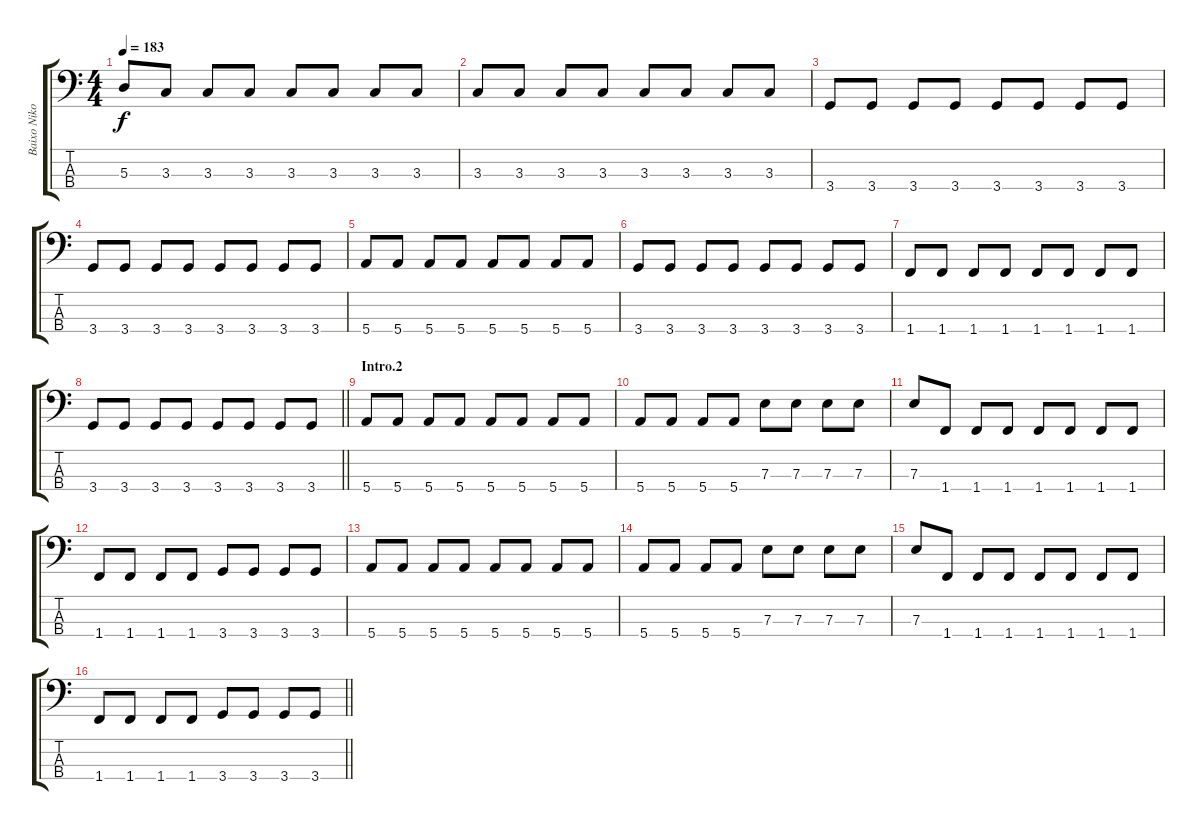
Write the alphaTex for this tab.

\track ("Baixo Nikola" "Baixo Niko") {instrument acousticguitarnylon}
\staff {score tabs}
\tuning (G2 D2 A1 E1) {hide}
\ts (4 4)
\tempo 183
\clef f4
\ks c
5.3.8{dy f} 3.3.8 3.3.8 3.3.8 3.3.8 3.3.8 3.3.8 3.3.8 |
3.3.8 3.3.8 3.3.8 3.3.8 3.3.8 3.3.8 3.3.8 3.3.8 |
3.4.8 3.4.8 3.4.8 3.4.8 3.4.8 3.4.8 3.4.8 3.4.8 |
3.4.8 3.4.8 3.4.8 3.4.8 3.4.8 3.4.8 3.4.8 3.4.8 |
5.4.8 5.4.8 5.4.8 5.4.8 5.4.8 5.4.8 5.4.8 5.4.8 |
3.4.8 3.4.8 3.4.8 3.4.8 3.4.8 3.4.8 3.4.8 3.4.8 |
1.4.8 1.4.8 1.4.8 1.4.8 1.4.8 1.4.8 1.4.8 1.4.8 |
\barLineRight lightlight
3.4.8 3.4.8 3.4.8 3.4.8 3.4.8 3.4.8 3.4.8 3.4.8 |
\section ("" "Intro.2")
5.4.8 5.4.8 5.4.8 5.4.8 5.4.8 5.4.8 5.4.8 5.4.8 |
5.4.8 5.4.8 5.4.8 5.4.8 7.3.8 7.3.8 7.3.8 7.3.8 |
7.3.8 1.4.8 1.4.8 1.4.8 1.4.8 1.4.8 1.4.8 1.4.8 |
1.4.8 1.4.8 1.4.8 1.4.8 3.4.8 3.4.8 3.4.8 3.4.8 |
5.4.8 5.4.8 5.4.8 5.4.8 5.4.8 5.4.8 5.4.8 5.4.8 |
5.4.8 5.4.8 5.4.8 5.4.8 7.3.8 7.3.8 7.3.8 7.3.8 |
7.3.8 1.4.8 1.4.8 1.4.8 1.4.8 1.4.8 1.4.8 1.4.8 |
\barLineRight lightlight
1.4.8 1.4.8 1.4.8 1.4.8 3.4.8 3.4.8 3.4.8 3.4.8
